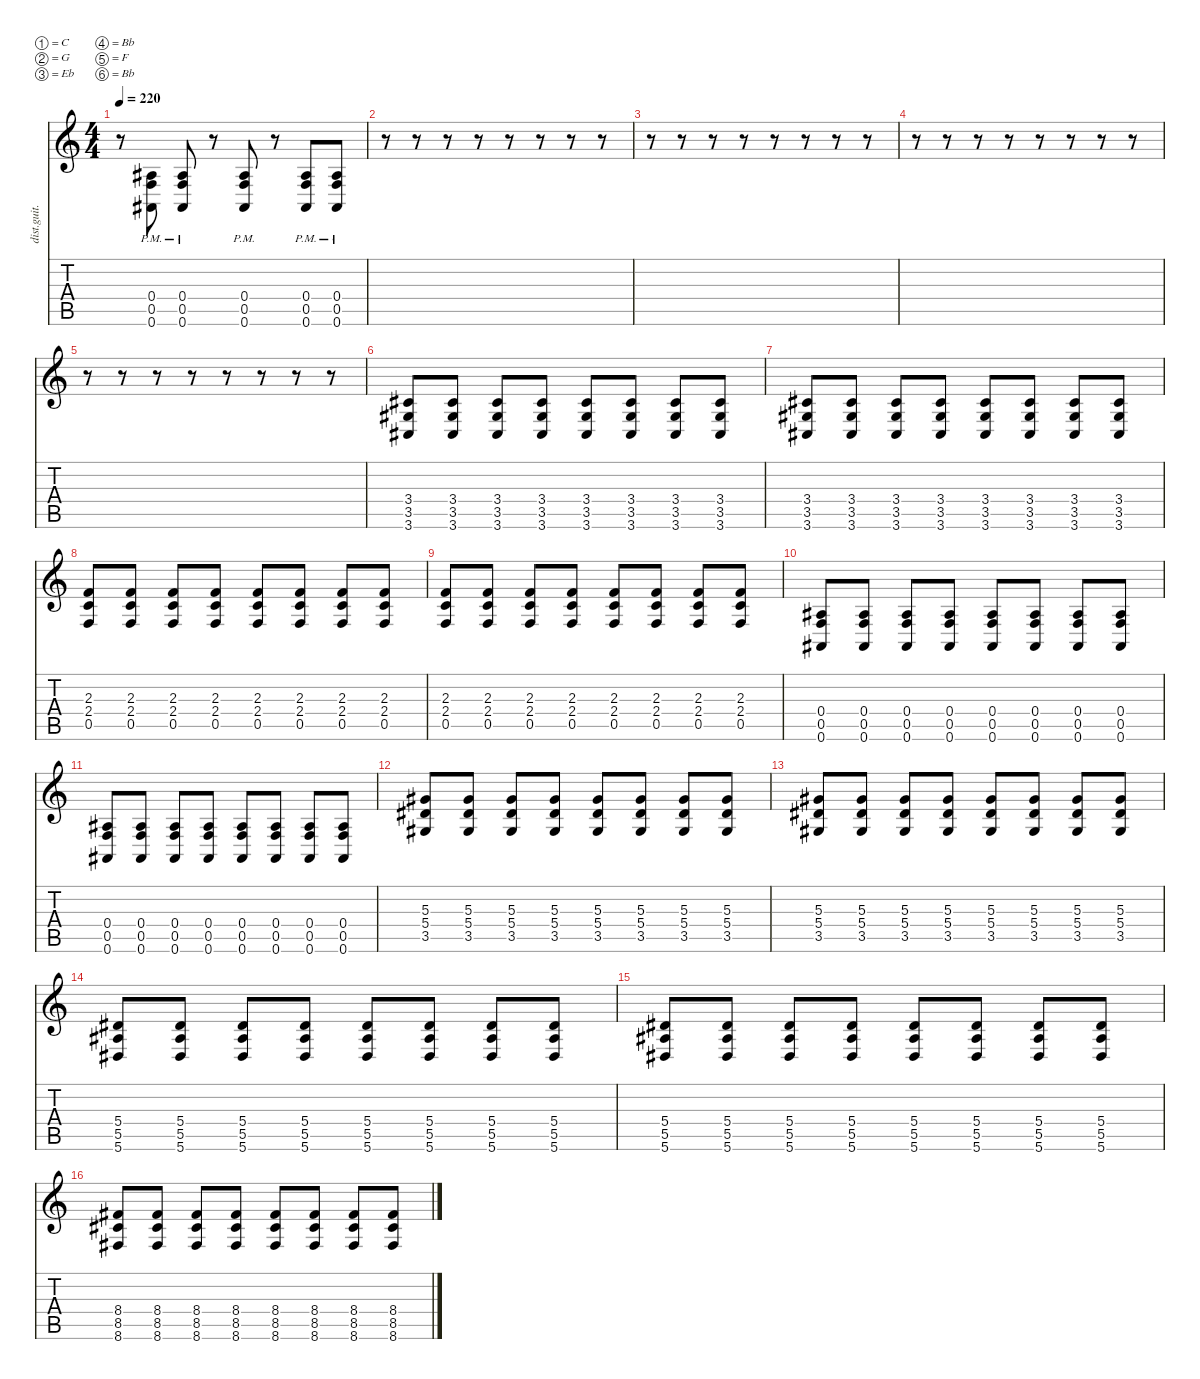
\defaultSystemsLayout 4
\hideDynamics
\bracketExtendMode nobrackets
\track ("riff L" "dist.guit.") {instrument distortionguitar}
\staff {score tabs}
\tuning (C4 G3 Eb3 Bb2 F2 Bb1)
\ts (4 4)
\tempo 220
\clef g2
\ks c
r.8{dy mf beam Down} (0.6{pm acc #} 0.5{pm} 0.4{pm acc #}).8{beam Up} (0.6{pm acc #} 0.4{pm acc #} 0.5{pm}).8{beam Up} r.8{beam Down} (0.6{pm acc #} 0.5{pm} 0.4{pm acc #}).8{beam Up} r.8{beam Down} (0.6{pm acc #} 0.4{pm acc #} 0.5{pm}).8{beam Up} (0.6{pm acc #} 0.5{pm} 0.4{pm acc #}).8{beam Up} |
r.8{beam Down} r.8{beam Down} r.8{beam Down} r.8{beam Down} r.8{beam Down} r.8{beam Down} r.8{beam Down} r.8{beam Down} |
r.8{beam Down} r.8{beam Down} r.8{beam Down} r.8{beam Down} r.8{beam Down} r.8{beam Down} r.8{beam Down} r.8{beam Down} |
r.8{beam Down} r.8{beam Down} r.8{beam Down} r.8{beam Down} r.8{beam Down} r.8{beam Down} r.8{beam Down} r.8{beam Down} |
r.8{beam Down} r.8{beam Down} r.8{beam Down} r.8{beam Down} r.8{beam Down} r.8{beam Down} r.8{beam Down} r.8{beam Down} |
(3.6{acc #} 3.5{acc #} 3.4{acc #}).8{beam Up} (3.6{acc #} 3.5{acc #} 3.4{acc #}).8{beam Up} (3.6{acc #} 3.5{acc #} 3.4{acc #}).8{beam Up} (3.6{acc #} 3.5{acc #} 3.4{acc #}).8{beam Up} (3.6{acc #} 3.5{acc #} 3.4{acc #}).8{beam Up} (3.6{acc #} 3.5{acc #} 3.4{acc #}).8{beam Up} (3.6{acc #} 3.5{acc #} 3.4{acc #}).8{beam Up} (3.6{acc #} 3.5{acc #} 3.4{acc #}).8{beam Up} |
(3.6{acc #} 3.5{acc #} 3.4{acc #}).8{beam Up} (3.6{acc #} 3.5{acc #} 3.4{acc #}).8{beam Up} (3.6{acc #} 3.5{acc #} 3.4{acc #}).8{beam Up} (3.6{acc #} 3.5{acc #} 3.4{acc #}).8{beam Up} (3.6{acc #} 3.5{acc #} 3.4{acc #}).8{beam Up} (3.6{acc #} 3.5{acc #} 3.4{acc #}).8{beam Up} (3.6{acc #} 3.5{acc #} 3.4{acc #}).8{beam Up} (3.6{acc #} 3.5{acc #} 3.4{acc #}).8{beam Up} |
(0.5 2.4 2.3).8{beam Up} (0.5 2.4 2.3).8{beam Up} (0.5 2.4 2.3).8{beam Up} (0.5 2.4 2.3).8{beam Up} (0.5 2.4 2.3).8{beam Up} (0.5 2.4 2.3).8{beam Up} (0.5 2.4 2.3).8{beam Up} (0.5 2.4 2.3).8{beam Up} |
(0.5 2.4 2.3).8{beam Up} (0.5 2.4 2.3).8{beam Up} (0.5 2.4 2.3).8{beam Up} (0.5 2.4 2.3).8{beam Up} (0.5 2.4 2.3).8{beam Up} (0.5 2.4 2.3).8{beam Up} (0.5 2.4 2.3).8{beam Up} (0.5 2.4 2.3).8{beam Up} |
(0.6{acc #} 0.5 0.4{acc #}).8{beam Up} (0.6{acc #} 0.4{acc #} 0.5).8{beam Up} (0.6{acc #} 0.5 0.4{acc #}).8{beam Up} (0.6{acc #} 0.5 0.4{acc #}).8{beam Up} (0.6{acc #} 0.5 0.4{acc #}).8{beam Up} (0.6{acc #} 0.5 0.4{acc #}).8{beam Up} (0.6{acc #} 0.5 0.4{acc #}).8{beam Up} (0.6{acc #} 0.5 0.4{acc #}).8{beam Up} |
(0.6{acc #} 0.5 0.4{acc #}).8{beam Up} (0.6{acc #} 0.4{acc #} 0.5).8{beam Up} (0.6{acc #} 0.5 0.4{acc #}).8{beam Up} (0.6{acc #} 0.5 0.4{acc #}).8{beam Up} (0.6{acc #} 0.5 0.4{acc #}).8{beam Up} (0.6{acc #} 0.5 0.4{acc #}).8{beam Up} (0.6{acc #} 0.5 0.4{acc #}).8{beam Up} (0.6{acc #} 0.5 0.4{acc #}).8{beam Up} |
(3.5{acc #} 5.3{acc #} 5.4{acc #}).8{beam Up} (3.5{acc #} 5.3{acc #} 5.4{acc #}).8{beam Up} (3.5{acc #} 5.3{acc #} 5.4{acc #}).8{beam Up} (3.5{acc #} 5.3{acc #} 5.4{acc #}).8{beam Up} (3.5{acc #} 5.3{acc #} 5.4{acc #}).8{beam Up} (3.5{acc #} 5.3{acc #} 5.4{acc #}).8{beam Up} (3.5{acc #} 5.3{acc #} 5.4{acc #}).8{beam Up} (3.5{acc #} 5.3{acc #} 5.4{acc #}).8{beam Up} |
(3.5{acc #} 5.4{acc #} 5.3{acc #}).8{beam Up} (3.5{acc #} 5.4{acc #} 5.3{acc #}).8{beam Up} (3.5{acc #} 5.4{acc #} 5.3{acc #}).8{beam Up} (3.5{acc #} 5.4{acc #} 5.3{acc #}).8{beam Up} (3.5{acc #} 5.4{acc #} 5.3{acc #}).8{beam Up} (3.5{acc #} 5.4{acc #} 5.3{acc #}).8{beam Up} (3.5{acc #} 5.4{acc #} 5.3{acc #}).8{beam Up} (3.5{acc #} 5.4{acc #} 5.3{acc #}).8{beam Up} |
(5.6{acc #} 5.5{acc #} 5.4{acc #}).8{beam Up} (5.6{acc #} 5.5{acc #} 5.4{acc #}).8{beam Up} (5.6{acc #} 5.5{acc #} 5.4{acc #}).8{beam Up} (5.6{acc #} 5.5{acc #} 5.4{acc #}).8{beam Up} (5.6{acc #} 5.5{acc #} 5.4{acc #}).8{beam Up} (5.6{acc #} 5.5{acc #} 5.4{acc #}).8{beam Up} (5.6{acc #} 5.5{acc #} 5.4{acc #}).8{beam Up} (5.6{acc #} 5.5{acc #} 5.4{acc #}).8{beam Up} |
(5.6{acc #} 5.5{acc #} 5.4{acc #}).8{beam Up} (5.6{acc #} 5.5{acc #} 5.4{acc #}).8{beam Up} (5.6{acc #} 5.5{acc #} 5.4{acc #}).8{beam Up} (5.6{acc #} 5.5{acc #} 5.4{acc #}).8{beam Up} (5.6{acc #} 5.5{acc #} 5.4{acc #}).8{beam Up} (5.6{acc #} 5.5{acc #} 5.4{acc #}).8{beam Up} (5.6{acc #} 5.5{acc #} 5.4{acc #}).8{beam Up} (5.6{acc #} 5.5{acc #} 5.4{acc #}).8{beam Up} |
(8.6{acc #} 8.4{acc #} 8.5{acc #}).8{beam Up} (8.6{acc #} 8.5{acc #} 8.4{acc #}).8{beam Up} (8.6{acc #} 8.4{acc #} 8.5{acc #}).8{beam Up} (8.6{acc #} 8.5{acc #} 8.4{acc #}).8{beam Up} (8.6{acc #} 8.4{acc #} 8.5{acc #}).8{beam Up} (8.6{acc #} 8.5{acc #} 8.4{acc #}).8{beam Up} (8.6{acc #} 8.4{acc #} 8.5{acc #}).8{beam Up} (8.6{acc #} 8.5{acc #} 8.4{acc #}).8{beam Up}
